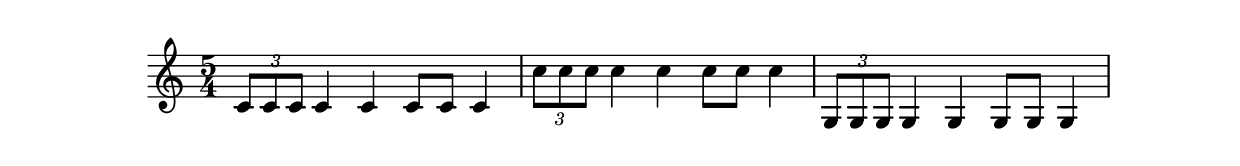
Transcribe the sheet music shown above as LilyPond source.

\version "2.15.27"

\header {
  lsrtags = "pitches"

  texidoc = "
In music that contains many occurrences of the same sequence of notes
at different pitches, the following music function may prove useful.
It takes a note, of which only the pitch is used.   This example
creates the rhythm used throughout Mars, from Gustav Holst's The
Planets.

"
  doctitle = "Creating a sequence of notes on various pitches"
}

rhythm =
#(define-music-function (parser location p) (ly:pitch?)
   "Make the rhythm in Mars (the Planets) at the given pitch"
  #{ \times 2/3 { $p 8 $p $p } $p 4 $p $p 8 $p $p 4 #})

\new Staff {
  \time 5/4
  \rhythm c'
  \rhythm c''
  \rhythm g
}
